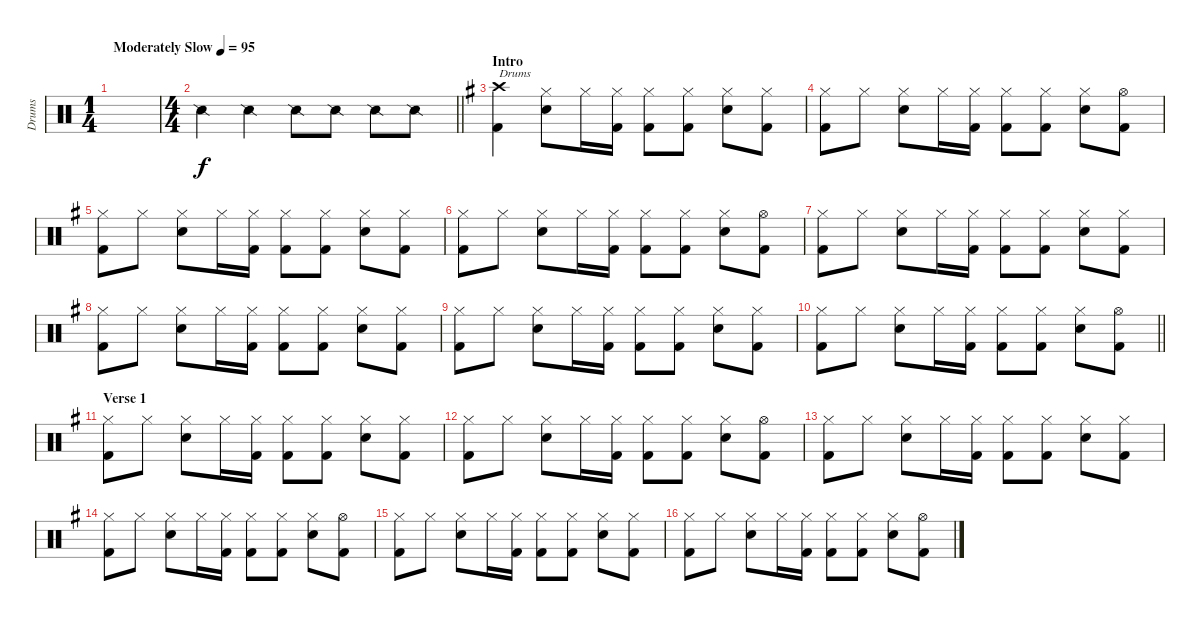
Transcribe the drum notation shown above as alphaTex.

\track ("Drums" "Drums") {instrument percussion}
\staff {score}
\articulation defaults
\ts (1 4)
\tempo (95 "Moderately Slow")
\clef neutral
\ks c
|
\ts (4 4)
\barLineRight lightlight "Snare (side stick) 2".4 "Snare (side stick) 2".4 "Snare (side stick) 2".8 "Snare (side stick) 2".8 "Snare (side stick) 2".8 "Snare (side stick) 2".8
|
\section ("" "Intro")
\ks g
("Crash high (hit)" "Kick (hit) 2").4{txt "Drums"} ("Hi-Hat (closed)" "Electric Snare (hit)").8 "Hi-Hat (closed)".16 ("Hi-Hat (closed)" "Kick (hit) 2").16 ("Hi-Hat (closed)" "Kick (hit) 2").8 ("Hi-Hat (closed)" "Kick (hit) 2").8 ("Hi-Hat (closed)" "Electric Snare (hit)").8 ("Hi-Hat (closed)" "Kick (hit) 2").8 |
("Hi-Hat (closed)" "Kick (hit) 2").8 "Hi-Hat (closed)".8 ("Hi-Hat (closed)" "Electric Snare (hit)").8 "Hi-Hat (closed)".16 ("Hi-Hat (closed)" "Kick (hit) 2").16 ("Hi-Hat (closed)" "Kick (hit) 2").8 ("Hi-Hat (closed)" "Kick (hit) 2").8 ("Hi-Hat (closed)" "Electric Snare (hit)").8 ("Hi-Hat (open)" "Kick (hit) 2").8 |
("Hi-Hat (closed)" "Kick (hit) 2").8 "Hi-Hat (closed)".8 ("Hi-Hat (closed)" "Electric Snare (hit)").8 "Hi-Hat (closed)".16 ("Hi-Hat (closed)" "Kick (hit) 2").16 ("Hi-Hat (closed)" "Kick (hit) 2").8 ("Hi-Hat (closed)" "Kick (hit) 2").8 ("Hi-Hat (closed)" "Electric Snare (hit)").8 ("Hi-Hat (closed)" "Kick (hit) 2").8 |
("Hi-Hat (closed)" "Kick (hit) 2").8 "Hi-Hat (closed)".8 ("Hi-Hat (closed)" "Electric Snare (hit)").8 "Hi-Hat (closed)".16 ("Hi-Hat (closed)" "Kick (hit) 2").16 ("Hi-Hat (closed)" "Kick (hit) 2").8 ("Hi-Hat (closed)" "Kick (hit) 2").8 ("Hi-Hat (closed)" "Electric Snare (hit)").8 ("Hi-Hat (open)" "Kick (hit) 2").8 |
("Hi-Hat (closed)" "Kick (hit) 2").8 "Hi-Hat (closed)".8 ("Hi-Hat (closed)" "Electric Snare (hit)").8 "Hi-Hat (closed)".16 ("Hi-Hat (closed)" "Kick (hit) 2").16 ("Hi-Hat (closed)" "Kick (hit) 2").8 ("Hi-Hat (closed)" "Kick (hit) 2").8 ("Hi-Hat (closed)" "Electric Snare (hit)").8 ("Hi-Hat (closed)" "Kick (hit) 2").8 |
("Hi-Hat (closed)" "Kick (hit) 2").8 "Hi-Hat (closed)".8 ("Hi-Hat (closed)" "Electric Snare (hit)").8 "Hi-Hat (closed)".16 ("Hi-Hat (closed)" "Kick (hit) 2").16 ("Hi-Hat (closed)" "Kick (hit) 2").8 ("Hi-Hat (closed)" "Kick (hit) 2").8 ("Hi-Hat (closed)" "Electric Snare (hit)").8 ("Hi-Hat (closed)" "Kick (hit) 2").8 |
("Hi-Hat (closed)" "Kick (hit) 2").8 "Hi-Hat (closed)".8 ("Hi-Hat (closed)" "Electric Snare (hit)").8 "Hi-Hat (closed)".16 ("Hi-Hat (closed)" "Kick (hit) 2").16 ("Hi-Hat (closed)" "Kick (hit) 2").8 ("Hi-Hat (closed)" "Kick (hit) 2").8 ("Hi-Hat (closed)" "Electric Snare (hit)").8 ("Hi-Hat (closed)" "Kick (hit) 2").8 |
\barLineRight lightlight
("Hi-Hat (closed)" "Kick (hit) 2").8 "Hi-Hat (closed)".8 ("Hi-Hat (closed)" "Electric Snare (hit)").8 "Hi-Hat (closed)".16 ("Hi-Hat (closed)" "Kick (hit) 2").16 ("Hi-Hat (closed)" "Kick (hit) 2").8 ("Hi-Hat (closed)" "Kick (hit) 2").8 ("Hi-Hat (closed)" "Electric Snare (hit)").8 ("Hi-Hat (open)" "Kick (hit) 2").8 |
\section ("" "Verse 1")
("Hi-Hat (closed)" "Kick (hit) 2").8 "Hi-Hat (closed)".8 ("Hi-Hat (closed)" "Electric Snare (hit)").8 "Hi-Hat (closed)".16 ("Hi-Hat (closed)" "Kick (hit) 2").16 ("Hi-Hat (closed)" "Kick (hit) 2").8 ("Hi-Hat (closed)" "Kick (hit) 2").8 ("Hi-Hat (closed)" "Electric Snare (hit)").8 ("Hi-Hat (closed)" "Kick (hit) 2").8 |
("Hi-Hat (closed)" "Kick (hit) 2").8 "Hi-Hat (closed)".8 ("Hi-Hat (closed)" "Electric Snare (hit)").8 "Hi-Hat (closed)".16 ("Hi-Hat (closed)" "Kick (hit) 2").16 ("Hi-Hat (closed)" "Kick (hit) 2").8 ("Hi-Hat (closed)" "Kick (hit) 2").8 ("Hi-Hat (closed)" "Electric Snare (hit)").8 ("Hi-Hat (open)" "Kick (hit) 2").8 |
("Hi-Hat (closed)" "Kick (hit) 2").8 "Hi-Hat (closed)".8 ("Hi-Hat (closed)" "Electric Snare (hit)").8 "Hi-Hat (closed)".16 ("Hi-Hat (closed)" "Kick (hit) 2").16 ("Hi-Hat (closed)" "Kick (hit) 2").8 ("Hi-Hat (closed)" "Kick (hit) 2").8 ("Hi-Hat (closed)" "Electric Snare (hit)").8 ("Hi-Hat (closed)" "Kick (hit) 2").8 |
("Hi-Hat (closed)" "Kick (hit) 2").8 "Hi-Hat (closed)".8 ("Hi-Hat (closed)" "Electric Snare (hit)").8 "Hi-Hat (closed)".16 ("Hi-Hat (closed)" "Kick (hit) 2").16 ("Hi-Hat (closed)" "Kick (hit) 2").8 ("Hi-Hat (closed)" "Kick (hit) 2").8 ("Hi-Hat (closed)" "Electric Snare (hit)").8 ("Hi-Hat (open)" "Kick (hit) 2").8 |
("Hi-Hat (closed)" "Kick (hit) 2").8 "Hi-Hat (closed)".8 ("Hi-Hat (closed)" "Electric Snare (hit)").8 "Hi-Hat (closed)".16 ("Hi-Hat (closed)" "Kick (hit) 2").16 ("Hi-Hat (closed)" "Kick (hit) 2").8 ("Hi-Hat (closed)" "Kick (hit) 2").8 ("Hi-Hat (closed)" "Electric Snare (hit)").8 ("Hi-Hat (closed)" "Kick (hit) 2").8 |
("Hi-Hat (closed)" "Kick (hit) 2").8 "Hi-Hat (closed)".8 ("Hi-Hat (closed)" "Electric Snare (hit)").8 "Hi-Hat (closed)".16 ("Hi-Hat (closed)" "Kick (hit) 2").16 ("Hi-Hat (closed)" "Kick (hit) 2").8 ("Hi-Hat (closed)" "Kick (hit) 2").8 ("Hi-Hat (closed)" "Electric Snare (hit)").8 ("Hi-Hat (open)" "Kick (hit) 2").8
